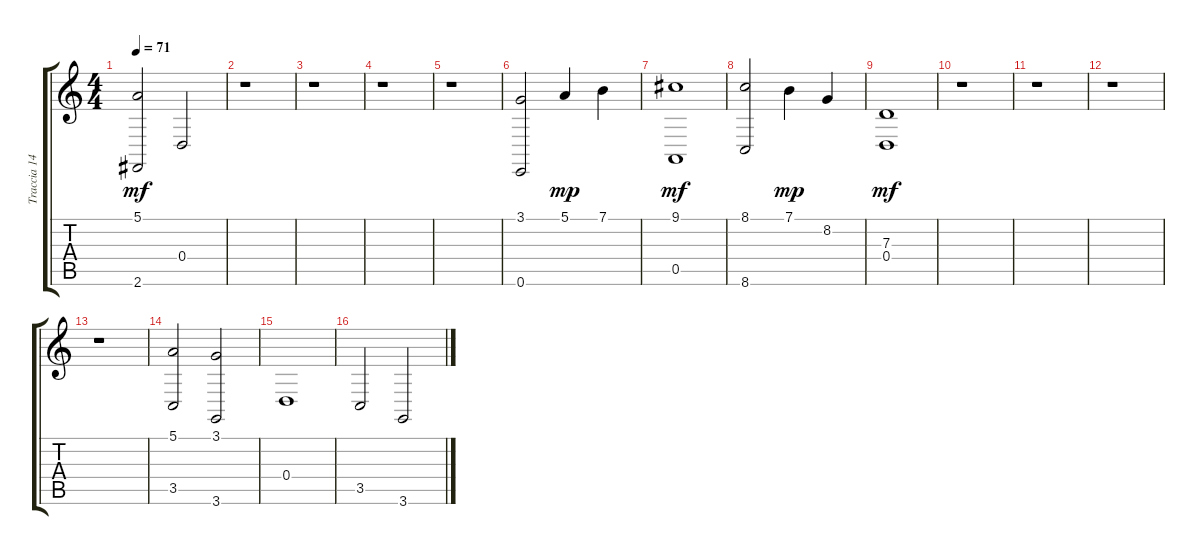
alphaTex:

\track ("Traccia 14" "Traccia 14") {instrument synthstrings1}
\staff {score tabs}
\tuning (E4 B3 G3 D3 A2 E2) {hide}
\ts (4 4)
\tempo 71
\clef g2
\ks c
(5.1 2.6).2{dy mf} 0.4.2 |
r.1 |
r.1 |
r.1 |
r.1 |
(3.1 0.6).2 5.1.4{dy mp} 7.1.4 |
(9.1 0.5).1{dy mf} |
(8.1 8.6).2 7.1.4{dy mp} 8.2.4 |
(7.3 0.4).1{dy mf} |
r.1 |
r.1 |
r.1 |
r.1 |
(5.1 3.5).2 (3.1 3.6).2 |
0.4.1 |
3.5.2 3.6.2
